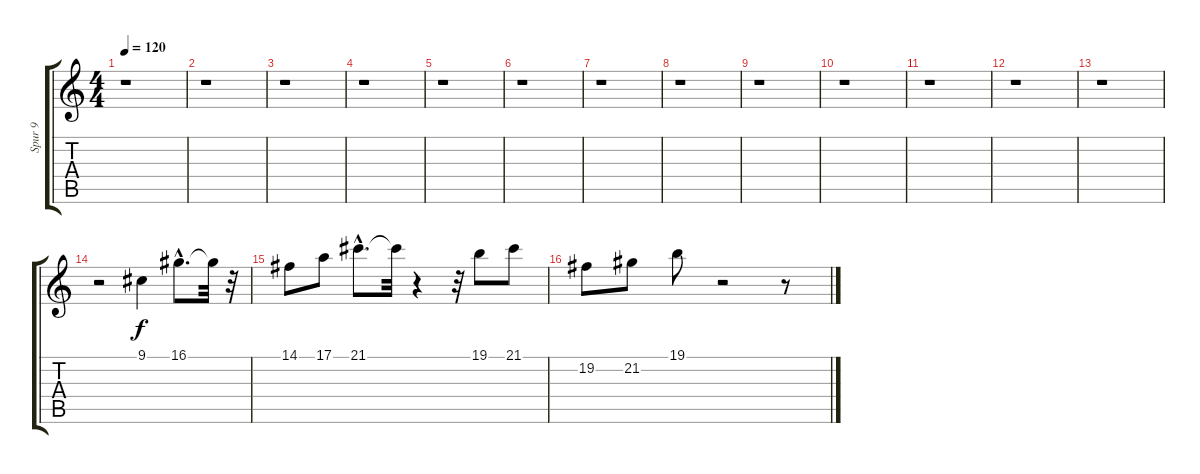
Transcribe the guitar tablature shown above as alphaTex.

\track ("Spur 9" "Spur 9") {instrument lead2sawtooth}
\staff {score tabs}
\tuning (E4 B3 G3 D3 A2 E2) {hide}
\ts (4 4)
\tempo 120
\clef g2
\ks c
r.1{dy f} |
r.1 |
r.1 |
r.1 |
r.1 |
r.1 |
r.1 |
r.1 |
r.1 |
r.1 |
r.1 |
r.1 |
r.1 |
r.2 9.1.4 16.1{hac}.8{d} 16.1{t}.32 r.32 |
14.1.8 17.1.8 21.1{hac}.8{d} 21.1{t}.32 r.4 r.32 19.1.8 21.1.8 |
19.2.8 21.2.8 19.1.8 r.2 r.8
